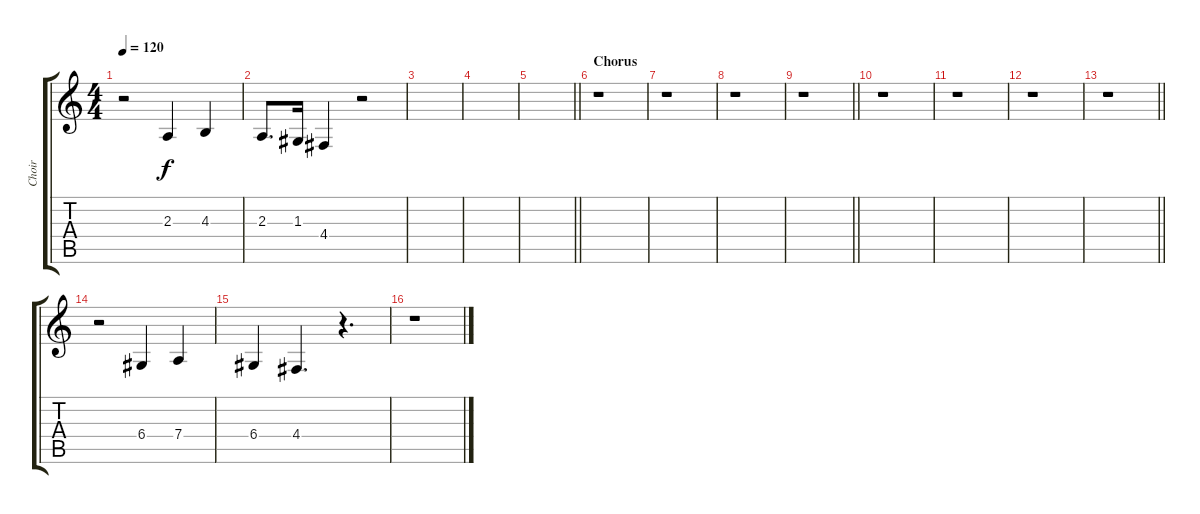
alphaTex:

\track ("Choir" "Choir") {instrument choiraahs}
\staff {score tabs}
\tuning (E4 B3 G3 D3 A2 E2) {hide}
\ts (4 4)
\tempo 120
\clef g2
\ks c
r.2{dy f} 2.3.4 4.3.4 |
2.3.8{d} 1.3.16 4.4.4 r.2 |
|
|
\barLineRight lightlight
|
\section ("" "Chorus")
r.1 |
r.1 |
r.1 |
\barLineRight lightlight
r.1 |
r.1 |
r.1 |
r.1 |
\barLineRight lightlight
r.1 |
r.2 6.4.4 7.4.4 |
6.4.4 4.4.4{d} r.4{d} |
r.1
